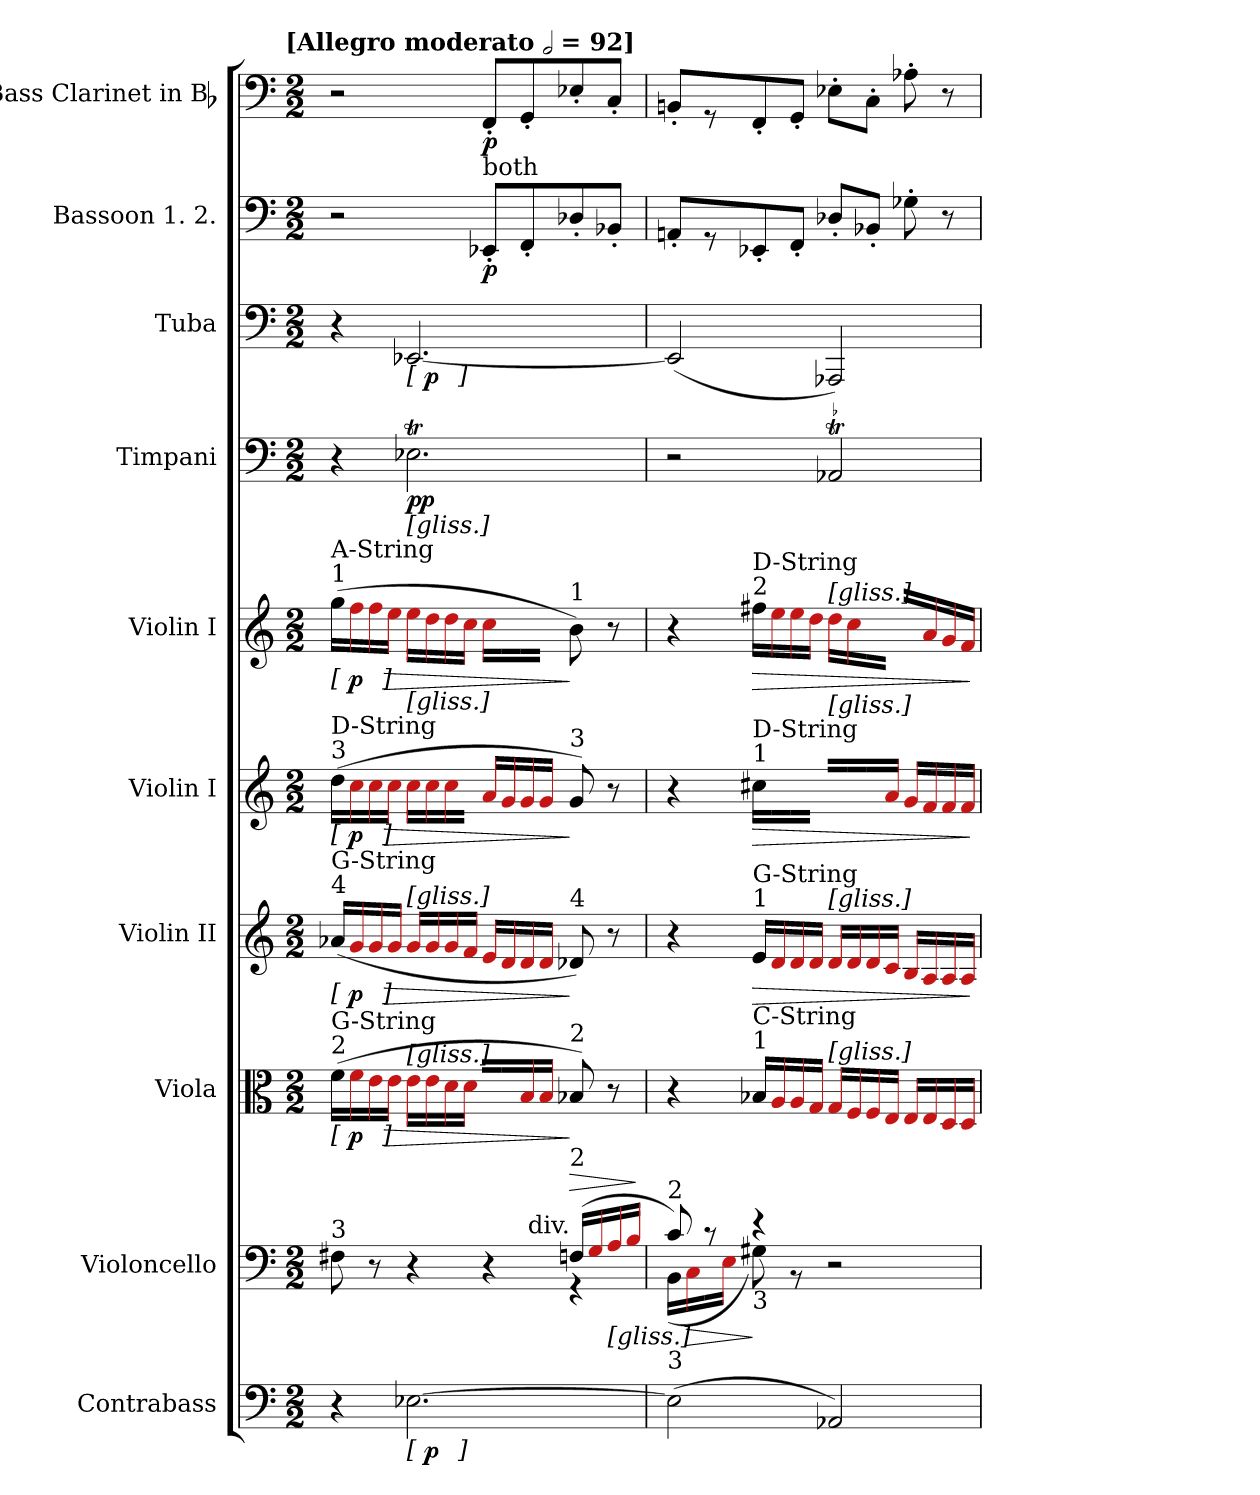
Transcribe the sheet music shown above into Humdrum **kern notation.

**kern	**dynam	**kern	**dynam	**kern	**dynam	**kern	**dynam	**kern	**dynam	**kern	**dynam	**kern	**dynam	**kern	**dynam	**kern	**dynam	**kern	**dynam
*part10	*part10	*part9	*part9	*part8	*part8	*part7	*part7	*part6	*part6	*part5	*part5	*part4	*part4	*part3	*part3	*part2	*part2	*part1	*part1
*staff10	*staff10	*staff9	*staff9	*staff8	*staff8	*staff7	*staff7	*staff6	*staff6	*staff5	*staff5	*staff4	*staff4	*staff3	*staff3	*staff2	*staff2	*staff1	*staff1
*I"Contrabass	*	*I"Violoncello	*	*I"Viola	*	*I"Violin II	*	*I"Violin I	*	*I"Violin I	*	*I"Timpani	*	*I"Tuba	*	*I"Bassoon 1. 2.	*	*I"Bass Clarinet in Bb	*
*I'Cb.	*	*I'Vc.	*	*I'Vla.	*	*I'Vln. II	*	*I'Vln. I	*	*I'Vln. I	*	*I'Timp.	*	*I'Tba.	*	*I'Bsn.	*	*I'B. Cl.	*
*clefF4	*	*clefF4	*	*clefC3	*	*clefG2	*	*clefG2	*	*clefG2	*	*clefF4	*	*clefF4	*	*clefF4	*	*clefF4	*
*ITrd7c12	*	*	*	*	*	*	*	*	*	*	*	*	*	*	*	*	*	*ITrd1c2	*
*k[]	*	*k[]	*	*k[]	*	*k[]	*	*k[]	*	*k[]	*	*k[]	*	*k[]	*	*k[]	*	*k[b-e-]	*
!!LO:TX:omd:t=[Allegro moderato [half] = 92]
*M2/2	*	*M2/2	*	*M2/2	*	*M2/2	*	*M2/2	*	*M2/2	*	*M2/2	*	*M2/2	*	*M2/2	*	*M2/2	*
*MM92	*	*MM92	*	*MM92	*	*MM92	*	*MM92	*	*MM92	*	*MM92	*	*MM92	*	*MM92	*	*MM92	*
=1	=1	=1	=1	=1	=1	=1	=1	=1	=1	=1	=1	=1	=1	=1	=1	=1	=1	=1	=1
*	*	*^	*	*	*	*	*	*	*	*	*	*	*	*	*	*	*	*	*
!	!	!	!	!	!	!	!	!	!	!	!LO:TX:a:t=1	!	!	!	!	!	!	!	!	!
!	!	!	!	!	!	!	!	!	!	!	!LO:TX:a:t=A-String	!	!	!	!	!	!	!	!	!
!	!	!	!	!	!	!	!	!	!LO:TX:a:t=3	!	!	!	!	!	!	!	!	!	!	!
!	!	!	!	!	!	!	!	!	!LO:TX:a:t=D-String	!	!	!	!	!	!	!	!	!	!	!
!	!	!	!	!	!	!	!LO:TX:a:t=4	!	!	!	!	!	!	!	!	!	!	!	!	!
!	!	!	!	!	!	!	!LO:TX:a:t=G-String	!	!	!	!	!	!	!	!	!	!	!	!	!
!	!	!	!	!	!LO:TX:a:t=2	!	!	!	!	!	!	!	!	!	!	!	!	!	!	!
!	!	!	!	!	!LO:TX:a:t=G-String	!	!	!	!	!	!	!	!	!	!	!	!	!	!	!
!	!	!LO:TX:a:t=3	!	!	!	!	!	!	!	!	!	!	!	!	!	!	!	!	!	!
!	!	!	!	!	!	!LO:HP:b	!	!LO:HP:b	!	!LO:HP:b	!	!LO:HP:b	!	!	!	!	!	!	!	!
!	!	!	!	!	!	!LO:DY:n=1:t=[ %s ]	!	!LO:DY:n=1:t=[ %s ]	!	!LO:DY:n=1:t=[ %s ]	!	!LO:DY:n=1:t=[ %s ]	!	!	!	!	!	!	!	!
4r	.	8F#Xi	2ryy	.	(16fLL	> p	(16a-XLL	> p	(16ddLL	> p	(16ggLL	> p	4r	.	4r	.	2r	.	2r	.
.	.	.	.	.	16Ree	.	16Rg	.	16Rcc	.	16Rff	.	.	.	.	.	.	.	.	.
.	.	8r	.	.	16Rdd	.	16Rg	.	16Rcc	.	16Rff	.	.	.	.	.	.	.	.	.
.	.	.	.	.	16RddJJ	.	16RgJJ	.	16RccJJ	.	16ReeJJ	.	.	.	.	.	.	.	.	.
!	!	!	!	!	!	!	!	!	!	!	!LO:TX:a:t=[gliss.]	!	!	!	!	!	!	!	!	!
!	!	!	!	!	!	!	!	!	!LO:TX:a:t=[gliss.]	!	!	!	!	!	!	!	!	!	!	!
!	!	!	!	!	!	!	!LO:TX:a:t=[gliss.]	!	!	!	!	!	!	!	!	!	!	!	!	!
!	!	!	!	!	!LO:TX:a:t=[gliss.]	!	!	!	!	!	!	!	!	!	!	!	!	!	!	!
!	!LO:DY:t=[ %s ]	!	!	!	!	!	!	!	!	!	!	!	!	!	!	!LO:DY:t=[ %s ]	!	!	!	!
[2.EE-X	p	4r	.	.	16RddLL	.	16RgLL	.	16RccLL	.	16ReeLL	.	2.E-XT	pp	[2.EE-X	p	.	.	.	.
.	.	.	.	.	16Rdd	.	16Rg	.	16Rcc	.	16Rdd	.	.	.	.	.	.	.	.	.
.	.	.	.	.	16Rcc	.	16Rg	.	16Rcc	.	16Rdd	.	.	.	.	.	.	.	.	.
.	.	.	.	.	16RccJJ	.	16RfJJ	.	16RJJ	.	16RccJJ	.	.	.	.	.	.	.	.	.
!	!	!	!	!	!	!	!	!	!	!	!	!	!	!	!	!	!LO:TX:a:t=both	!	!	!
.	.	4r	4ryy	.	16RLL	.	16ReLL	.	16RaLL	.	16RccLL	.	.	.	.	.	8EE-X'L	p	8EE-'L	p
.	.	.	.	.	16R	.	16Rd	.	16Rg	.	16R	.	.	.	.	.	.	.	.	.
.	.	.	.	.	16Ra	.	16Rd	.	16Rg	.	16R	.	.	.	.	.	8FF'	.	8FF'	.
.	.	.	.	.	16RaJJ	.	16RdJJ	.	16RgJJ	.	16RJJ	.	.	.	.	.	.	.	.	.
!	!	!	!	!	!	!	!	!	!	!	!LO:TX:a:t=1	!	!	!	!	!	!	!	!	!
!	!	!	!	!	!	!	!	!	!LO:TX:a:t=3	!	!	!	!	!	!	!	!	!	!	!
!	!	!	!	!	!	!	!LO:TX:a:t=4	!	!	!	!	!	!	!	!	!	!	!	!	!
!	!	!	!	!	!LO:TX:a:t=2	!	!	!	!	!	!	!	!	!	!	!	!	!	!	!
!	!	!LO:TX:a:rj:t=div.	!	!	!	!	!	!	!	!	!	!	!	!	!	!	!	!	!	!
!	!	!LO:TX:a:t=2	!	!	!	!	!	!	!	!	!	!	!	!	!	!	!	!	!	!
!	!	!	!	!LO:HP:a	!	!	!	!	!	!	!	!	!	!	!	!	!	!	!	!
.	.	(16FnLL	4r	>	8B-X)	]	8d-X)	]	8g)	]	8b)	]	.	.	.	.	8D-X'	.	8D-X'	.
.	.	16Ree	.	.	.	.	.	.	.	.	.	.	.	.	.	.	.	.	.	.
!	!	!LO:TX:b:t=[gliss.]	!	!	!	!	!	!	!	!	!	!	!	!	!	!	!	!	!	!
.	.	16Rff	.	.	8r	.	8r	.	8r	.	8r	.	.	.	.	.	8BB-X'J	.	8BB-'J	.
.	.	16RggJJ	.	.	.	.	.	.	.	.	.	.	.	.	.	.	.	.	.	.
*	*	*v	*v	*	*	*	*	*	*	*	*	*	*	*	*	*	*	*	*	*
.	.	.	]	.	.	.	.	.	.	.	.	.	.	.	.	.	.	.	.
=2	=2	=2	=2	=2	=2	=2	=2	=2	=2	=2	=2	=2	=2	=2	=2	=2	=2	=2	=2
*	*	*^	*	*	*	*	*	*	*	*	*	*	*	*	*	*	*	*	*
!	!	!LO:TX:a:t=2	!	!	!	!	!	!	!	!	!	!	!	!	!	!	!	!	!	!
!	!	!LO:TX:b:t=3	!	!	!	!	!	!	!	!	!	!	!	!	!	!	!	!	!	!
(2EE-]	.	8c)	(16BBLL	.	4r	.	4r	.	4r	.	4r	.	2r	.	(2EE-]	.	8AAn'L	.	8AAn'L	.
!	!	!	!	!LO:HP:b	!	!	!	!	!	!	!	!	!	!	!	!	!	!	!	!
.	.	.	16Ra	>	.	.	.	.	.	.	.	.	.	.	.	.	.	.	.	.
.	.	8rc	16R	.	.	.	.	.	.	.	.	.	.	.	.	.	8r	.	8r	.
.	.	.	16RccJJ	.	.	.	.	.	.	.	.	.	.	.	.	.	.	.	.	.
!	!	!	!	!	!	!	!	!	!	!	!LO:TX:a:t=2	!	!	!	!	!	!	!	!	!
!	!	!	!	!	!	!	!	!	!	!	!LO:TX:a:t=D-String	!	!	!	!	!	!	!	!	!
!	!	!	!	!	!	!	!	!	!LO:TX:a:t=1	!	!	!	!	!	!	!	!	!	!	!
!	!	!	!	!	!	!	!	!	!LO:TX:a:t=D-String	!	!	!	!	!	!	!	!	!	!	!
!	!	!	!	!	!	!	!LO:TX:a:t=1	!	!	!	!	!	!	!	!	!	!	!	!	!
!	!	!	!	!	!	!	!LO:TX:a:t=G-String	!	!	!	!	!	!	!	!	!	!	!	!	!
!	!	!	!	!	!LO:TX:a:t=1	!	!	!	!	!	!	!	!	!	!	!	!	!	!	!
!	!	!	!	!	!LO:TX:a:t=C-String	!	!	!	!	!	!	!	!	!	!	!	!	!	!	!
!	!	!LO:TX:b:t=3	!	!	!	!	!	!	!	!	!	!	!	!	!	!	!	!	!	!
!	!	!	!	!	!	!	!	!LO:HP:b	!	!LO:HP:b	!	!LO:HP:b	!	!	!	!	!	!	!	!
.	.	4r	8G#X)	]	16B-XLL	.	16eLL	>	16cc#XLL	>	16ff#XLL	>	.	.	.	.	8EE-X'	.	8EE-'	.
.	.	.	.	.	16Rg	.	16Rd	.	16R	.	16Ree	.	.	.	.	.	.	.	.	.
.	.	.	8r	.	16Rg	.	16Rd	.	16R	.	16Ree	.	.	.	.	.	8FF'J	.	8FF'J	.
.	.	.	.	.	16RfJJ	.	16RdJJ	.	16RJJ	.	16RddJJ	.	.	.	.	.	.	.	.	.
!	!	!	!	!	!	!	!	!	!	!	!LO:TX:a:t=[gliss.]	!	!	!	!	!	!	!	!	!
!	!	!	!	!	!	!	!	!	!LO:TX:a:t=[gliss.]	!	!	!	!	!	!	!	!	!	!	!
!	!	!	!	!	!	!	!LO:TX:a:t=[gliss.]	!	!	!	!	!	!	!	!	!	!	!	!	!
!	!	!	!	!	!LO:TX:a:t=[gliss.]	!	!	!	!	!	!	!	!	!	!	!	!	!	!	!
2AAA-X)	.	2ryy	2r	.	16RfLL	.	16RdLL	.	16RLL	.	16RddLL	.	2AA-XT	.	2AAA-X)	.	8D-X'L	.	8D-X'L	.
.	.	.	.	.	16Re	.	16Rd	.	16R	.	16Rcc	.	.	.	.	.	.	.	.	.
.	.	.	.	.	16Re	.	16Rd	.	16R	.	16R	.	.	.	.	.	8BB-X'J	.	8BB-'J	.
.	.	.	.	.	16RdJJ	.	16RcJJ	.	16RaJJ	.	16RJJ	.	.	.	.	.	.	.	.	.
.	.	.	.	.	16RdLL	.	16RBLL	.	16RgLL	.	16R/LL	.	.	.	.	.	8G-X'	.	8G-X'	.
.	.	.	.	.	16Rd	.	16RA	.	16Rf	.	16Ra	.	.	.	.	.	.	.	.	.
.	.	.	.	.	16Rc	.	16RA	.	16Rf	.	16Rg	.	.	.	.	.	8r	.	8r	.
.	.	.	.	.	16RcJJ	.	16RAJJ	.	16RfJJ	.	16RfJJ	.	.	.	.	.	.	.	.	.
*	*	*v	*v	*	*	*	*	*	*	*	*	*	*	*	*	*	*	*	*	*
.	.	.	.	.	.	.	]	.	]	.	]	.	.	.	.	.	.	.	.
=	=	=	=	=	=	=	=	=	=	=	=	=	=	=	=	=	=	=	=
*-	*-	*-	*-	*-	*-	*-	*-	*-	*-	*-	*-	*-	*-	*-	*-	*-	*-	*-	*-
